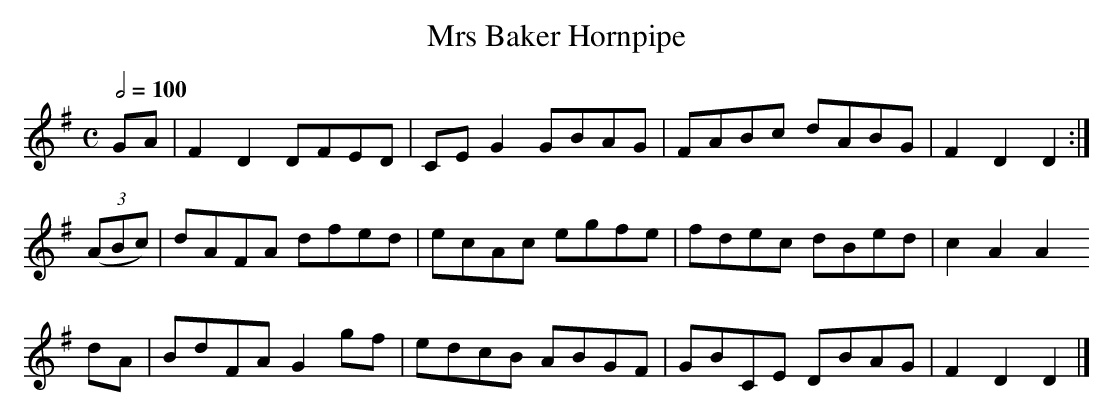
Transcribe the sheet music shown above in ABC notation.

X:1
T:Mrs Baker Hornpipe
M:C
L:1/8
Q:1/2=100
K:D Mixolydian
   GA  |F2D2 DFED|CEG2 GBAG|FABc dABG|F2D2 D2:|
(3(ABc)|dAFA dfed|ecAc egfe|fdec dBed|c2A2 A2
   dA  |BdFA G2gf|edcB ABGF|GBCE DBAG|F2D2 D2|]
